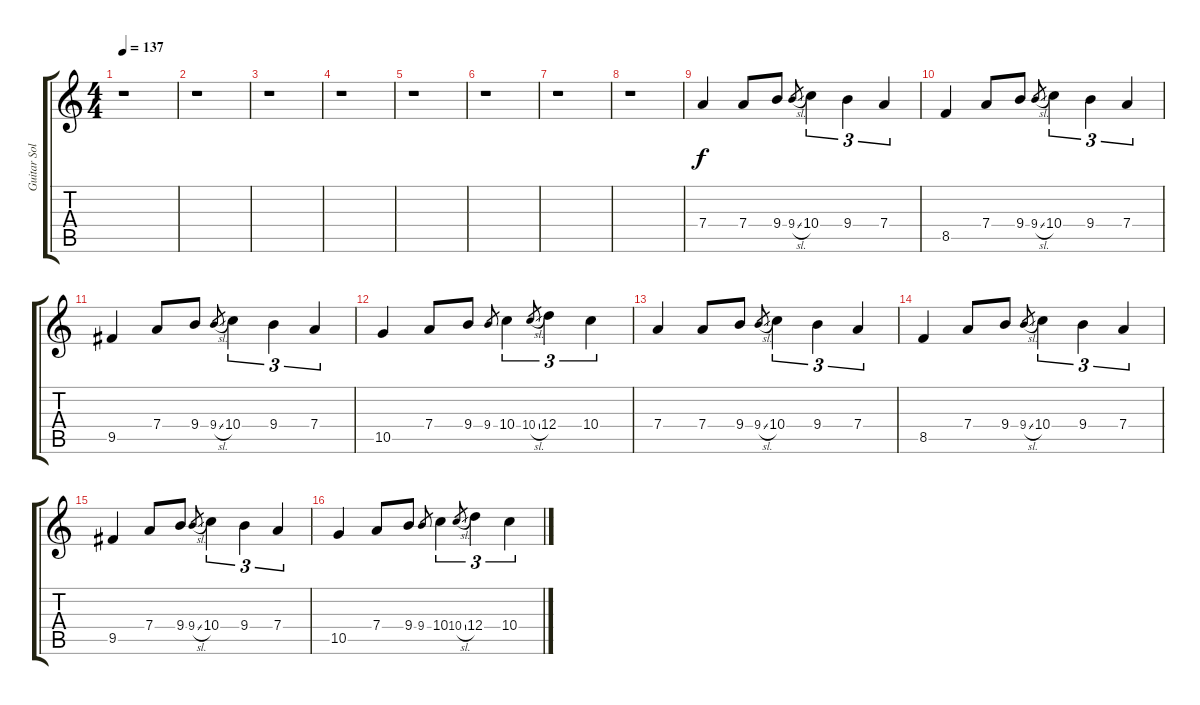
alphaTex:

\track ("Guitar Solo 1" "Guitar Sol") {instrument distortionguitar}
\staff {score tabs}
\tuning (E4 B3 G3 D3 A2 E2) {hide}
\ts (4 4)
\tempo 137
\clef g2
\ks c
r.1{dy f} |
r.1 |
r.1 |
r.1 |
r.1 |
r.1 |
r.1 |
r.1 |
7.4.4 7.4.8 9.4.8 9.4{sl}.8{gr} 10.4.4{tu (3 2)} 9.4.4{tu (3 2)} 7.4.4{tu (3 2)} |
8.5.4 7.4.8 9.4.8 9.4{sl}.8{gr} 10.4.4{tu (3 2)} 9.4.4{tu (3 2)} 7.4.4{tu (3 2)} |
9.5.4 7.4.8 9.4.8 9.4{sl}.8{gr} 10.4.4{tu (3 2)} 9.4.4{tu (3 2)} 7.4.4{tu (3 2)} |
10.5.4 7.4.8 9.4.8 9.4.8{gr} 10.4.4{tu (3 2)} 10.4{sl}.8{gr} 12.4.4{tu (3 2)} 10.4.4{tu (3 2)} |
7.4.4 7.4.8 9.4.8 9.4{sl}.8{gr} 10.4.4{tu (3 2)} 9.4.4{tu (3 2)} 7.4.4{tu (3 2)} |
8.5.4 7.4.8 9.4.8 9.4{sl}.8{gr} 10.4.4{tu (3 2)} 9.4.4{tu (3 2)} 7.4.4{tu (3 2)} |
9.5.4 7.4.8 9.4.8 9.4{sl}.8{gr} 10.4.4{tu (3 2)} 9.4.4{tu (3 2)} 7.4.4{tu (3 2)} |
10.5.4 7.4.8 9.4.8 9.4.8{gr} 10.4.4{tu (3 2)} 10.4{sl}.8{gr} 12.4.4{tu (3 2)} 10.4.4{tu (3 2)}
